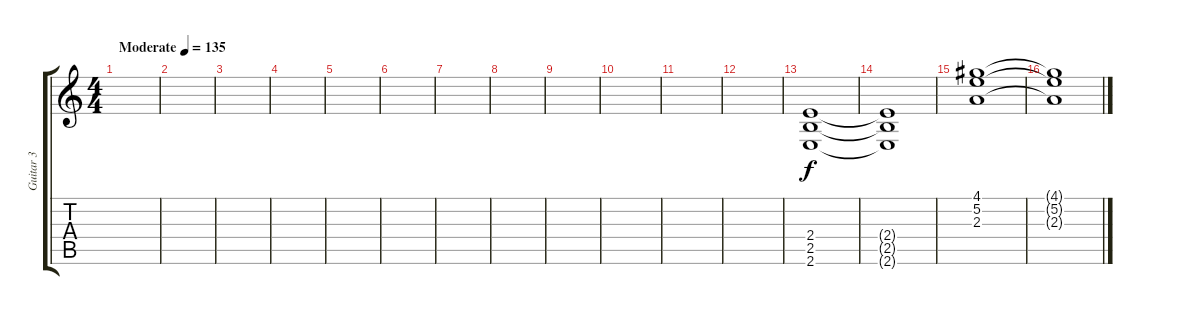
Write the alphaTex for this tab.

\track ("Guitar 3" "Guitar 3") {instrument electricguitarclean}
\staff {score tabs}
\tuning (E4 B3 G3 D3 A2 D2) {hide}
\ts (4 4)
\tempo (135 "Moderate")
\clef g2
\ks c
|
|
|
|
|
|
|
|
|
|
|
|
(2.4 2.5 2.6).1 |
(2.4{t} 2.5{t} 2.6{t}).1 |
(4.1 5.2 2.3).1 |
(4.1{t} 5.2{t} 2.3{t}).1
